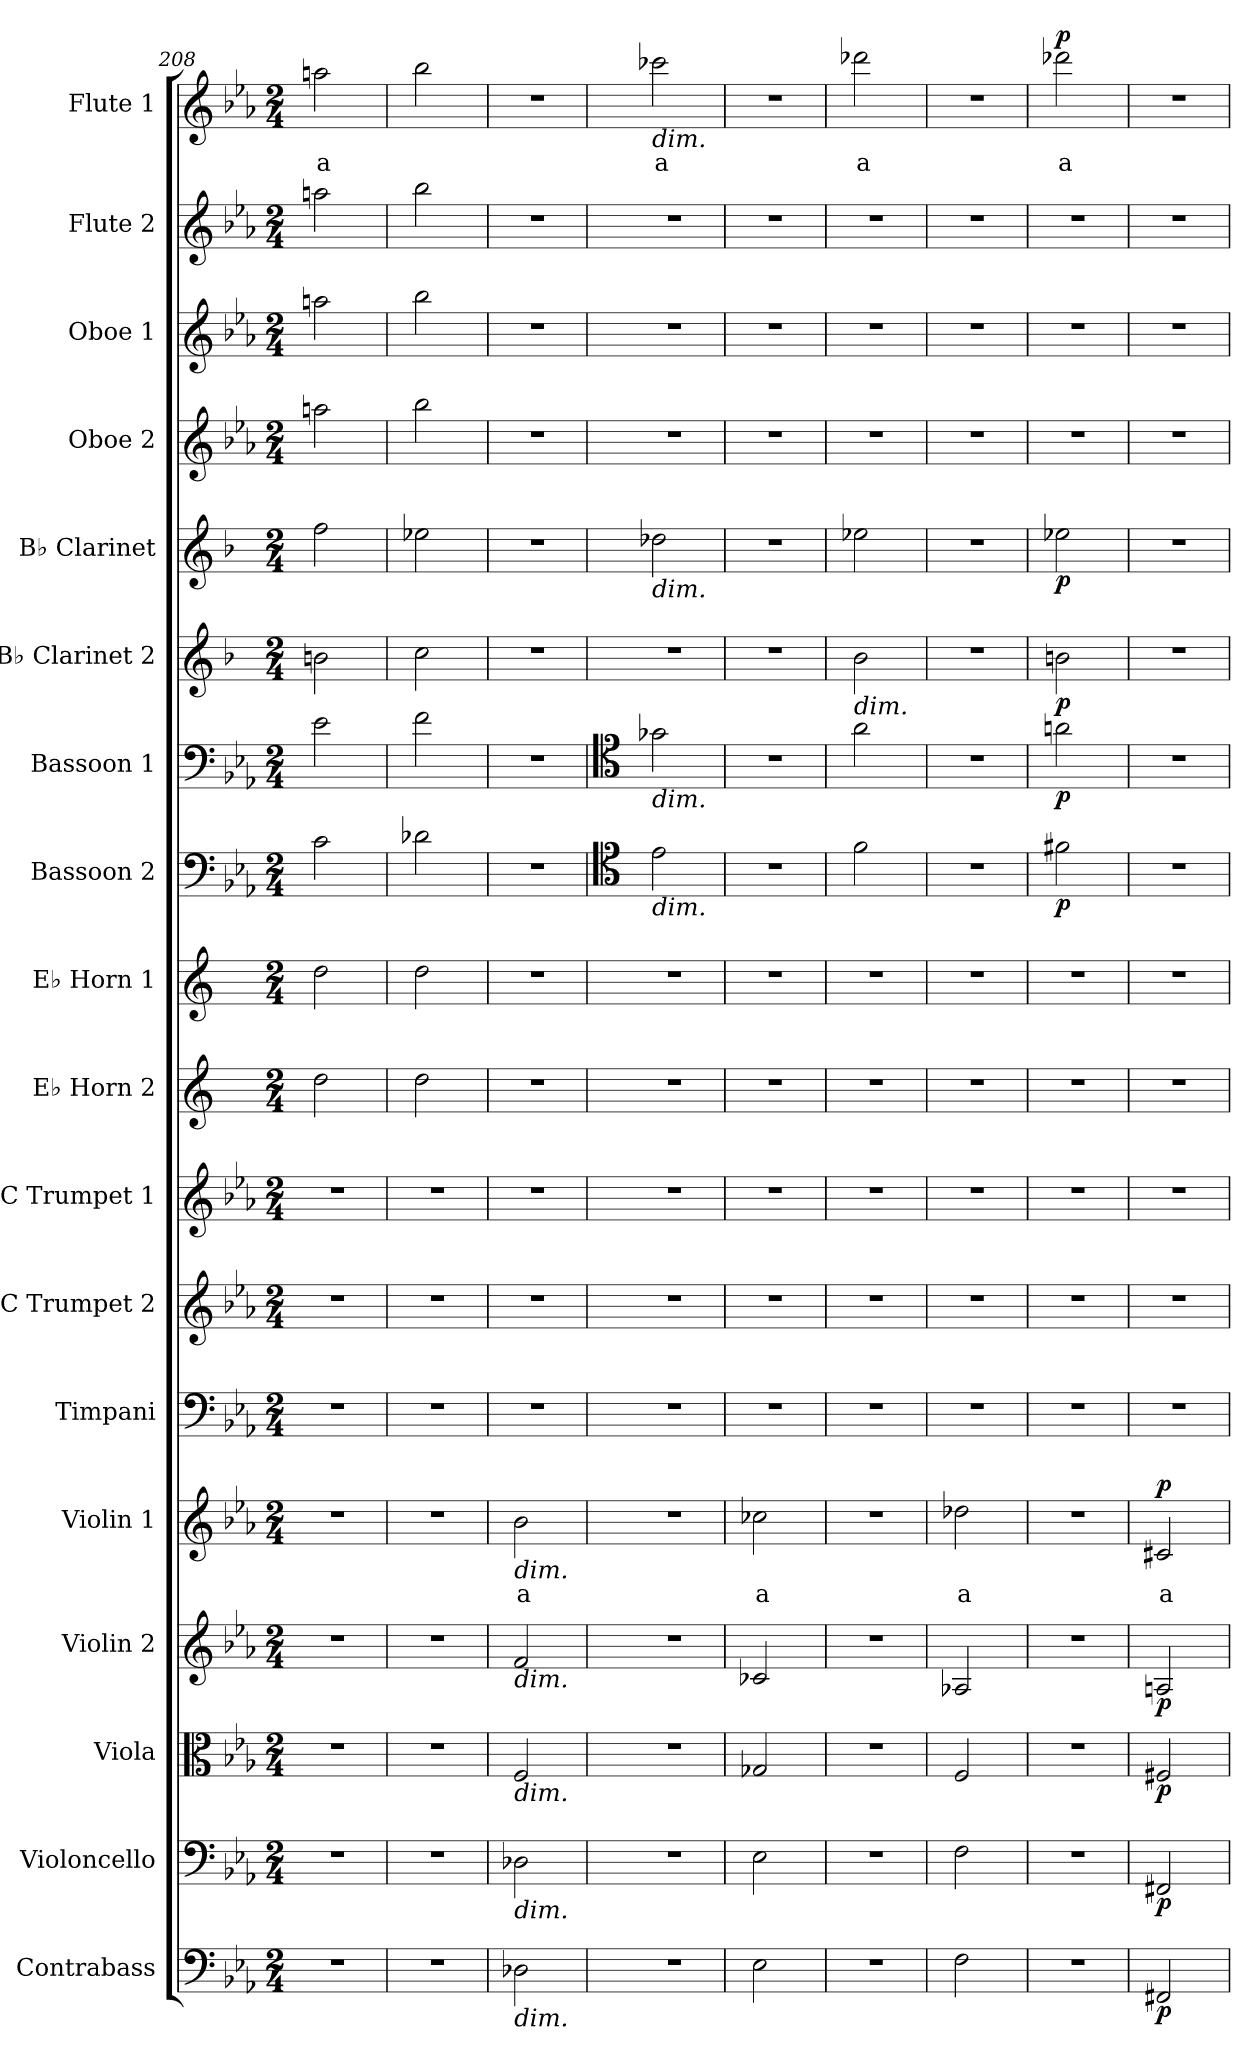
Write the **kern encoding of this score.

**kern	**dynam	**kern	**dynam	**kern	**dynam	**kern	**dynam	**kern	**text	**dynam	**kern	**kern	**kern	**kern	**kern	**kern	**dynam	**kern	**dynam	**kern	**dynam	**kern	**dynam	**kern	**kern	**kern	**kern	**text	**dynam
*part18	*part18	*part17	*part17	*part16	*part16	*part15	*part15	*part14	*part14	*part14	*part13	*part12	*part11	*part10	*part9	*part8	*part8	*part7	*part7	*part6	*part6	*part5	*part5	*part4	*part3	*part2	*part1	*part1	*part1
*staff18	*staff18	*staff17	*staff17	*staff16	*staff16	*staff15	*staff15	*staff14	*staff14	*staff14	*staff13	*staff12	*staff11	*staff10	*staff9	*staff8	*staff8	*staff7	*staff7	*staff6	*staff6	*staff5	*staff5	*staff4	*staff3	*staff2	*staff1	*staff1	*staff1
*I"Contrabass	*	*I"Violoncello	*	*I"Viola	*	*I"Violin 2	*	*I"Violin 1	*	*	*I"Timpani	*I"C Trumpet 2	*I"C Trumpet 1	*I"E♭ Horn 2	*I"E♭ Horn 1	*I"Bassoon 2	*	*I"Bassoon 1	*	*I"B♭ Clarinet 2	*	*I"B♭ Clarinet	*	*I"Oboe 2	*I"Oboe 1	*I"Flute 2	*I"Flute 1	*	*
*I'Cb	*	*I'Vc	*	*I'Vla	*	*I'Vln 2	*	*I'Vln 1	*	*	*I'Timp	*I'Tpt 2	*I'Tpt 1	*I'Hn 2	*I'Hn 1	*I'Bsn 2	*	*I'Bsn 1	*	*I'Cl 2	*	*I'Cl 1	*	*I'Ob 2	*I'Ob 1	*I'Fl 2	*I'Fl 1	*	*
*clefF4	*	*clefF4	*	*clefC3	*	*clefG2	*	*clefG2	*	*	*clefF4	*clefG2	*clefG2	*clefG2	*clefG2	*clefF4	*	*clefF4	*	*clefG2	*	*clefG2	*	*clefG2	*clefG2	*clefG2	*clefG2	*	*
*ITrd7c12	*	*	*	*	*	*	*	*	*	*	*	*	*	*ITrd5c9	*ITrd5c9	*	*	*	*	*ITrd1c2	*	*ITrd1c2	*	*	*	*	*	*	*
*k[b-e-a-]	*	*k[b-e-a-]	*	*k[b-e-a-]	*	*k[b-e-a-]	*	*k[b-e-a-]	*	*	*k[b-e-a-]	*k[b-e-a-]	*k[b-e-a-]	*k[b-e-a-]	*k[b-e-a-]	*k[b-e-a-]	*	*k[b-e-a-]	*	*k[b-e-a-]	*	*k[b-e-a-]	*	*k[b-e-a-]	*k[b-e-a-]	*k[b-e-a-]	*k[b-e-a-]	*	*
*M2/4	*	*M2/4	*	*M2/4	*	*M2/4	*	*M2/4	*	*	*M2/4	*M2/4	*M2/4	*M2/4	*M2/4	*M2/4	*	*M2/4	*	*M2/4	*	*M2/4	*	*M2/4	*M2/4	*M2/4	*M2/4	*	*
=208	=208	=208	=208	=208	=208	=208	=208	=208	=208	=208	=208	=208	=208	=208	=208	=208	=208	=208	=208	=208	=208	=208	=208	=208	=208	=208	=208	=208	=208
!	!	!	!	!	!	!	!	!	!	!	!	!	!	!	!	!	!	!	!	!	!	!	!	!	!	!	!	!LO:LY:b:color=#FF0000	!
2r	.	2r	.	2r	.	2r	.	2r	.	.	2r	2r	2r	2f\	2f\	2c\	.	2e-\	.	2an\	.	2ee-\	.	2aan\	2aan\	2aan\	2aan\	a	.
=209	=209	=209	=209	=209	=209	=209	=209	=209	=209	=209	=209	=209	=209	=209	=209	=209	=209	=209	=209	=209	=209	=209	=209	=209	=209	=209	=209	=209	=209
2r	.	2r	.	2r	.	2r	.	2r	.	.	2r	2r	2r	2f\	2f\	2d-X\	.	2f\	.	2b-\	.	2dd-X\	.	2bb-\	2bb-\	2bb-\	2bb-\	.	.
=210	=210	=210	=210	=210	=210	=210	=210	=210	=210	=210	=210	=210	=210	=210	=210	=210	=210	=210	=210	=210	=210	=210	=210	=210	=210	=210	=210	=210	=210
!	!	!	!	!	!	!	!	!LO:TX:b:i:t=dim.	!	!	!	!	!	!	!	!	!	!	!	!	!	!	!	!	!	!	!	!	!
!	!	!	!	!	!	!LO:TX:b:i:t=dim.	!	!	!	!	!	!	!	!	!	!	!	!	!	!	!	!	!	!	!	!	!	!	!
!	!	!	!	!LO:TX:b:i:t=dim.	!	!	!	!	!	!	!	!	!	!	!	!	!	!	!	!	!	!	!	!	!	!	!	!	!
!	!	!LO:TX:b:i:t=dim.	!	!	!	!	!	!	!	!	!	!	!	!	!	!	!	!	!	!	!	!	!	!	!	!	!	!	!
!LO:TX:b:i:t=dim.	!	!	!	!	!	!	!	!	!	!	!	!	!	!	!	!	!	!	!	!	!	!	!	!	!	!	!	!	!
!	!	!	!	!	!	!	!	!	!LO:LY:b:color=#FF0000	!	!	!	!	!	!	!	!	!	!	!	!	!	!	!	!	!	!	!	!
2DD-X\	.	2D-X\	.	2F/	.	2f/	.	2b-\	a	.	2r	2r	2r	2r	2r	2r	.	2r	.	2r	.	2r	.	2r	2r	2r	2r	.	.
=211	=211	=211	=211	=211	=211	=211	=211	=211	=211	=211	=211	=211	=211	=211	=211	=211	=211	=211	=211	=211	=211	=211	=211	=211	=211	=211	=211	=211	=211
*	*	*	*	*	*	*	*	*	*	*	*	*	*	*	*	*clefC4	*	*clefC4	*	*	*	*	*	*	*	*	*	*	*
!	!	!	!	!	!	!	!	!	!	!	!	!	!	!	!	!	!	!	!	!	!	!	!	!	!	!	!LO:TX:b:i:t=dim.	!	!
!	!	!	!	!	!	!	!	!	!	!	!	!	!	!	!	!	!	!	!	!	!	!LO:TX:b:i:t=dim.	!	!	!	!	!	!	!
!	!	!	!	!	!	!	!	!	!	!	!	!	!	!	!	!	!	!LO:TX:b:i:t=dim.	!	!	!	!	!	!	!	!	!	!	!
!	!	!	!	!	!	!	!	!	!	!	!	!	!	!	!	!LO:TX:b:i:t=dim.	!	!	!	!	!	!	!	!	!	!	!	!	!
!	!	!	!	!	!	!	!	!	!	!	!	!	!	!	!	!	!	!	!	!	!	!	!	!	!	!	!	!LO:LY:b:color=#FF0000	!
2r	.	2r	.	2r	.	2r	.	2r	.	.	2r	2r	2r	2r	2r	2e-\	.	2g-X\	.	2r	.	2cc-X\	.	2r	2r	2r	2ccc-X\	a	.
=212	=212	=212	=212	=212	=212	=212	=212	=212	=212	=212	=212	=212	=212	=212	=212	=212	=212	=212	=212	=212	=212	=212	=212	=212	=212	=212	=212	=212	=212
!	!	!	!	!	!	!	!	!	!LO:LY:b:color=#FF0000	!	!	!	!	!	!	!	!	!	!	!	!	!	!	!	!	!	!	!	!
2EE-\	.	2E-\	.	2G-X/	.	2c-X/	.	2cc-X\	a	.	2r	2r	2r	2r	2r	2r	.	2r	.	2r	.	2r	.	2r	2r	2r	2r	.	.
=213	=213	=213	=213	=213	=213	=213	=213	=213	=213	=213	=213	=213	=213	=213	=213	=213	=213	=213	=213	=213	=213	=213	=213	=213	=213	=213	=213	=213	=213
!	!	!	!	!	!	!	!	!	!	!	!	!	!	!	!	!	!	!	!	!LO:TX:b:i:t=dim.	!	!	!	!	!	!	!	!	!
!	!	!	!	!	!	!	!	!	!	!	!	!	!	!	!	!	!	!	!	!	!	!	!	!	!	!	!	!LO:LY:b:color=#FF0000	!
2r	.	2r	.	2r	.	2r	.	2r	.	.	2r	2r	2r	2r	2r	2f\	.	2a-\	.	2a-\	.	2dd-X\	.	2r	2r	2r	2ddd-X\	a	.
=214	=214	=214	=214	=214	=214	=214	=214	=214	=214	=214	=214	=214	=214	=214	=214	=214	=214	=214	=214	=214	=214	=214	=214	=214	=214	=214	=214	=214	=214
!	!	!	!	!	!	!	!	!	!LO:LY:b:color=#FF0000	!	!	!	!	!	!	!	!	!	!	!	!	!	!	!	!	!	!	!	!
2FF\	.	2F\	.	2F/	.	2A-X/	.	2dd-X\	a	.	2r	2r	2r	2r	2r	2r	.	2r	.	2r	.	2r	.	2r	2r	2r	2r	.	.
=215	=215	=215	=215	=215	=215	=215	=215	=215	=215	=215	=215	=215	=215	=215	=215	=215	=215	=215	=215	=215	=215	=215	=215	=215	=215	=215	=215	=215	=215
!	!	!	!	!	!	!	!	!	!	!	!	!	!	!	!	!	!LO:DY:b	!	!LO:DY:b	!	!LO:DY:b	!	!LO:DY:b	!	!	!	!	!LO:LY:b:color=#FF0000	!LO:DY:b
2r	.	2r	.	2r	.	2r	.	2r	.	.	2r	2r	2r	2r	2r	2f#X\	p	2an\	p	2an\	p	2dd-X\	p	2r	2r	2r	2ddd-X\	a	p
=216	=216	=216	=216	=216	=216	=216	=216	=216	=216	=216	=216	=216	=216	=216	=216	=216	=216	=216	=216	=216	=216	=216	=216	=216	=216	=216	=216	=216	=216
!	!LO:DY:b	!	!LO:DY:b	!	!LO:DY:b	!	!LO:DY:b	!	!LO:LY:b:color=#FF0000	!LO:DY:b	!	!	!	!	!	!	!	!	!	!	!	!	!	!	!	!	!	!	!
2FFF#X/	p	2FF#X/	p	2F#X/	p	2An/	p	2c#X/	a	p	2r	2r	2r	2r	2r	2r	.	2r	.	2r	.	2r	.	2r	2r	2r	2r	.	.
=	=	=	=	=	=	=	=	=	=	=	=	=	=	=	=	=	=	=	=	=	=	=	=	=	=	=	=	=	=
*-	*-	*-	*-	*-	*-	*-	*-	*-	*-	*-	*-	*-	*-	*-	*-	*-	*-	*-	*-	*-	*-	*-	*-	*-	*-	*-	*-	*-	*-
